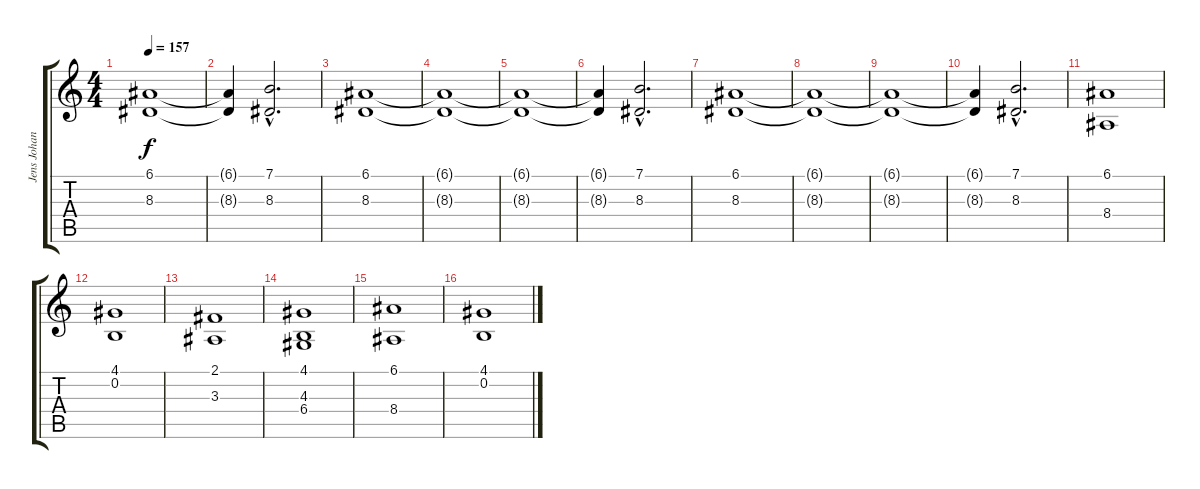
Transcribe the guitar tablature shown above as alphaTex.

\track ("Jens Johansson" "Jens Johan") {instrument pad1newage}
\staff {score tabs}
\tuning (E4 B3 G3 D3 A2 E2) {hide}
\ts (4 4)
\tempo 157
\clef g2
\ks c
(6.1{t} 8.3{t}).1{dy f} |
(6.1{t} 8.3{t}).4 (7.1{hac} 8.3{hac}).2{d} |
(6.1 8.3).1 |
(6.1{t} 8.3{t}).1 |
(6.1{t} 8.3{t}).1 |
(6.1{t} 8.3{t}).4 (7.1{hac} 8.3{hac}).2{d} |
(6.1 8.3).1 |
(6.1{t} 8.3{t}).1 |
(6.1{t} 8.3{t}).1 |
(6.1{t} 8.3{t}).4 (7.1{hac} 8.3{hac}).2{d} |
(6.1 8.4).1 |
(4.1 0.2).1 |
(2.1 3.3).1 |
(4.1 4.3 6.4).1 |
(6.1 8.4).1 |
(4.1 0.2).1
